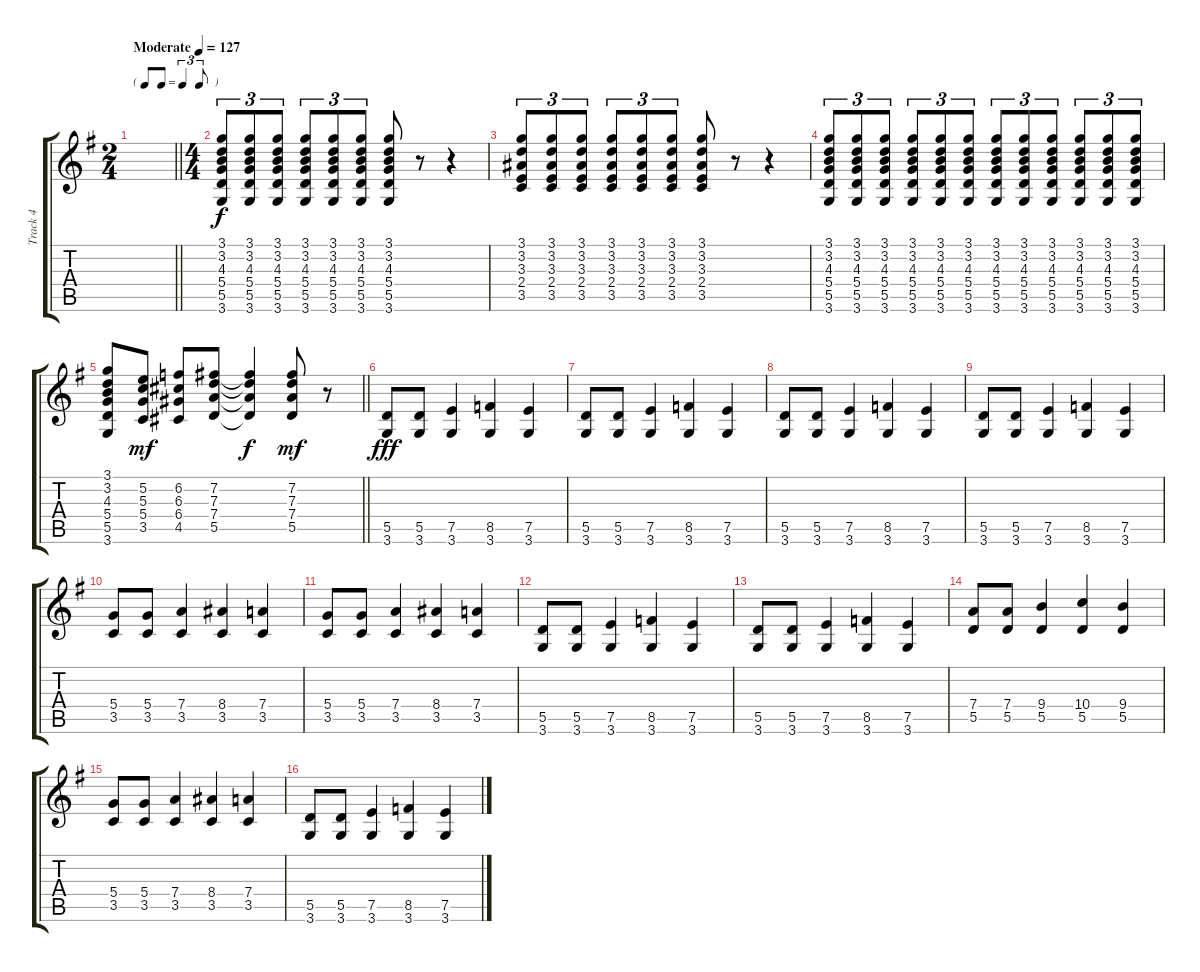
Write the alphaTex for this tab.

\track ("Track 4" "Track 4") {instrument electricguitarclean}
\staff {score tabs}
\tuning (E4 B3 G3 D3 A2 E2) {hide}
\ts (2 4)
\tf triplet8th
\tempo (127 "Moderate")
\clef g2
\barLineRight lightlight
\ks g
|
\ts (4 4)
(3.1 3.2 4.3 5.4 5.5 3.6).8{tu (3 2)} (3.1 3.2 4.3 5.4 5.5 3.6).8{tu (3 2)} (3.1 3.2 4.3 5.4 5.5 3.6).8{tu (3 2)} (3.1 3.2 4.3 5.4 5.5 3.6).8{tu (3 2)} (3.1 3.2 4.3 5.4 5.5 3.6).8{tu (3 2)} (3.1 3.2 4.3 5.4 5.5 3.6).8{tu (3 2)} (3.1 3.2 4.3 5.4 5.5 3.6).8 r.8 r.4 |
(3.1 3.2 3.3 2.4 3.5).8{tu (3 2)} (3.1 3.2 3.3 2.4 3.5).8{tu (3 2)} (3.1 3.2 3.3 2.4 3.5).8{tu (3 2)} (3.1 3.2 3.3 2.4 3.5).8{tu (3 2)} (3.1 3.2 3.3 2.4 3.5).8{tu (3 2)} (3.1 3.2 3.3 2.4 3.5).8{tu (3 2)} (3.1 3.2 3.3 2.4 3.5).8 r.8 r.4 |
(3.1 3.2 4.3 5.4 5.5 3.6).8{tu (3 2)} (3.1 3.2 4.3 5.4 5.5 3.6).8{tu (3 2)} (3.1 3.2 4.3 5.4 5.5 3.6).8{tu (3 2)} (3.1 3.2 4.3 5.4 5.5 3.6).8{tu (3 2)} (3.1 3.2 4.3 5.4 5.5 3.6).8{tu (3 2)} (3.1 3.2 4.3 5.4 5.5 3.6).8{tu (3 2)} (3.1 3.2 4.3 5.4 5.5 3.6).8{tu (3 2)} (3.1 3.2 4.3 5.4 5.5 3.6).8{tu (3 2)} (3.1 3.2 4.3 5.4 5.5 3.6).8{tu (3 2)} (3.1 3.2 4.3 5.4 5.5 3.6).8{tu (3 2)} (3.1 3.2 4.3 5.4 5.5 3.6).8{tu (3 2)} (3.1 3.2 4.3 5.4 5.5 3.6).8{tu (3 2)} |
\barLineRight lightlight
(3.1 3.2 4.3 5.4 5.5 3.6).8 (5.2 5.3 5.4 3.5).8{dy mf} (6.2 6.3 6.4 4.5).8 (7.2 7.3 7.4 5.5).8 (7.2{t} 7.3{t} 7.4{t} 5.5{t}).4{dy f} (7.2 7.3 7.4 5.5).8{dy mf} r.8 |
(5.5 3.6).8{dy fff} (5.5 3.6).8 (7.5 3.6).4 (8.5 3.6).4 (7.5 3.6).4 |
(5.5 3.6).8 (5.5 3.6).8 (7.5 3.6).4 (8.5 3.6).4 (7.5 3.6).4 |
(5.5 3.6).8 (5.5 3.6).8 (7.5 3.6).4 (8.5 3.6).4 (7.5 3.6).4 |
(5.5 3.6).8 (5.5 3.6).8 (7.5 3.6).4 (8.5 3.6).4 (7.5 3.6).4 |
(5.4 3.5).8 (5.4 3.5).8 (7.4 3.5).4 (8.4 3.5).4 (7.4 3.5).4 |
(5.4 3.5).8 (5.4 3.5).8 (7.4 3.5).4 (8.4 3.5).4 (7.4 3.5).4 |
(5.5 3.6).8 (5.5 3.6).8 (7.5 3.6).4 (8.5 3.6).4 (7.5 3.6).4 |
(5.5 3.6).8 (5.5 3.6).8 (7.5 3.6).4 (8.5 3.6).4 (7.5 3.6).4 |
(7.4 5.5).8 (7.4 5.5).8 (9.4 5.5).4 (10.4 5.5).4 (9.4 5.5).4 |
(5.4 3.5).8 (5.4 3.5).8 (7.4 3.5).4 (8.4 3.5).4 (7.4 3.5).4 |
(5.5 3.6).8 (5.5 3.6).8 (7.5 3.6).4 (8.5 3.6).4 (7.5 3.6).4
